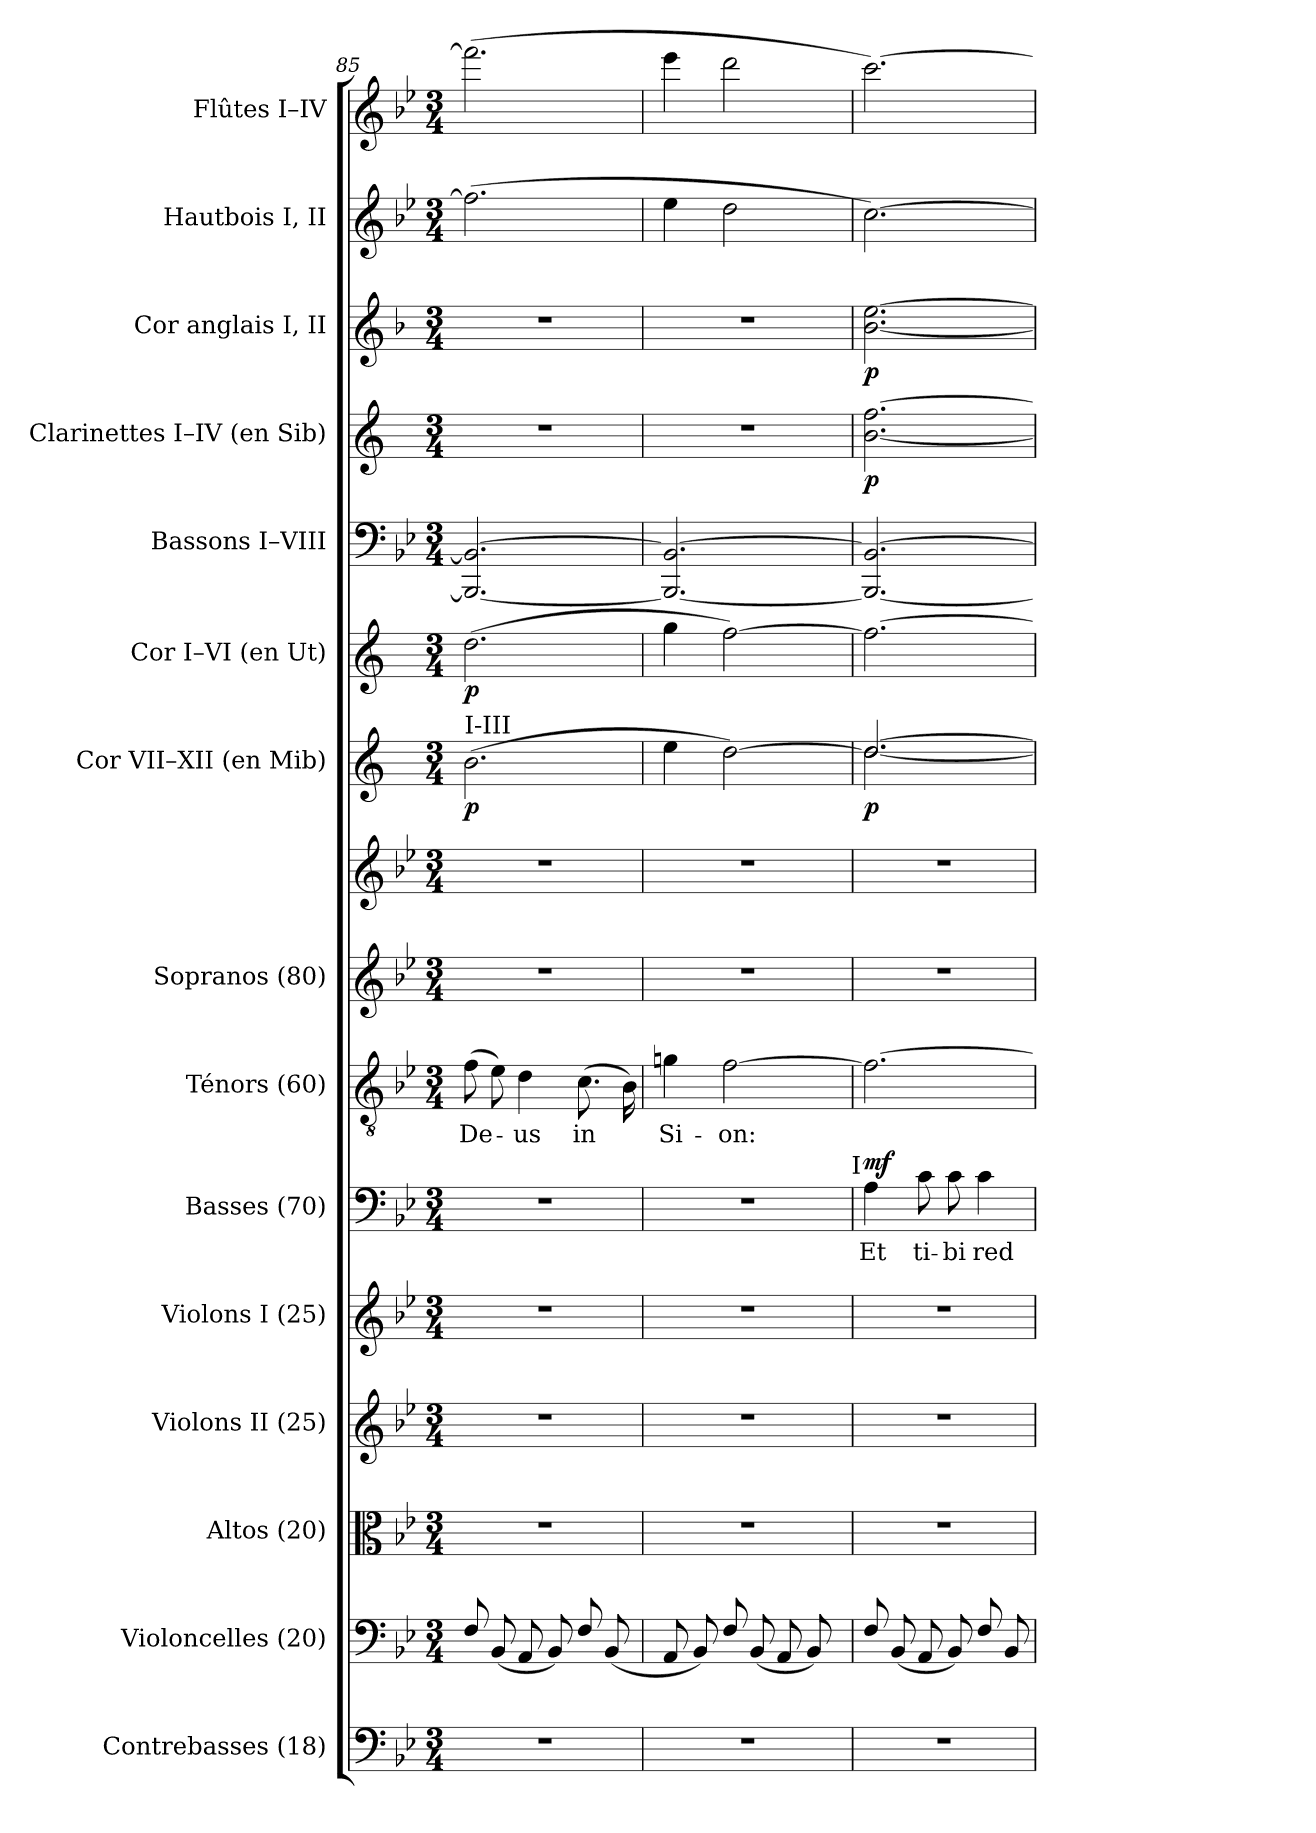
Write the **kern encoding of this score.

**kern	**kern	**kern	**kern	**kern	**kern	**text	**dynam	**kern	**text	**kern	**kern	**kern	**dynam	**kern	**dynam	**kern	**kern	**dynam	**kern	**dynam	**kern	**kern
*part15	*part14	*part13	*part12	*part11	*part10	*part10	*part10	*part9	*part9	*part8	*part8	*part7	*part7	*part6	*part6	*part5	*part4	*part4	*part3	*part3	*part2	*part1
*staff16	*staff15	*staff14	*staff13	*staff12	*staff11	*staff11	*staff11	*staff10	*staff10	*staff9	*staff8	*staff7	*staff7	*staff6	*staff6	*staff5	*staff4	*staff4	*staff3	*staff3	*staff2	*staff1
*I"Contrebasses (18)	*I"Violoncelles (20)	*I"Altos (20)	*I"Violons II (25)	*I"Violons I (25)	*I"Basses (70)	*	*	*I"Ténors (60)	*	*I"Sopranos (80)	*	*I"Cor VII–XII (en Mib)	*	*I"Cor I–VI (en Ut)	*	*I"Bassons I–VIII	*I"Clarinettes I–IV (en Sib)	*	*I"Cor anglais I, II	*	*I"Hautbois I, II	*I"Flûtes I–IV
*I'Cb.	*I'Vlles	*I'Altos	*I'Vns II	*I'Vns I	*I'Basses	*	*	*I'Tén.	*	*I'Sopr.	*	*I'Cor (Mib)	*	*I'Cor (Ut)	*	*I'Bns	*I'Cl. (Sib)	*	*I'C. a.	*	*I'Hb.	*I'Fl.
*clefF4	*clefF4	*clefC3	*clefG2	*clefG2	*clefF4	*	*	*clefGv2	*	*clefG2	*clefG2	*clefG2	*	*clefG2	*	*clefF4	*clefG2	*	*clefG2	*	*clefG2	*clefG2
*ITrd7c12	*	*	*	*	*	*	*	*ITrd7c12	*	*	*	*ITrd5c9	*	*ITrd7c12	*	*	*ITrd1c2	*	*ITrd4c7	*	*	*
*k[b-e-]	*k[b-e-]	*k[b-e-]	*k[b-e-]	*k[b-e-]	*k[b-e-]	*	*	*k[b-e-]	*	*k[b-e-]	*k[b-e-]	*k[b-e-a-]	*	*k[]	*	*k[b-e-]	*k[b-e-]	*	*k[b-e-]	*	*k[b-e-]	*k[b-e-]
*B-:	*B-:	*B-:	*B-:	*B-:	*B-:	*	*	*B-:	*	*B-:	*B-:	*E-:	*	*C:	*	*B-:	*B-:	*	*B-:	*	*B-:	*B-:
*M3/4	*M3/4	*M3/4	*M3/4	*M3/4	*M3/4	*	*	*M3/4	*	*M3/4	*M3/4	*M3/4	*	*M3/4	*	*M3/4	*M3/4	*	*M3/4	*	*M3/4	*M3/4
=85	=85	=85	=85	=85	=85	=85	=85	=85	=85	=85	=85	=85	=85	=85	=85	=85	=85	=85	=85	=85	=85	=85
!LO:N:vis=1	!	!LO:N:vis=1	!LO:N:vis=1	!LO:N:vis=1	!LO:N:vis=1	!	!	!	!	!	!	!	!	!	!	!	!	!	!	!	!	!
!	!	!	!	!	!	!	!	!	!	!	!	!LO:TX:a:t=I-III	!	!	!	!	!	!	!	!	!	!
!	!	!	!	!	!	!	!	!	!LO:LY:b:color=#000000	!LO:N:vis=1	!LO:N:vis=1	!	!	!	!	!	!LO:N:vis=1	!	!LO:N:vis=1	!	!	!
2.r	8Fi/	2.r	2.r	2.r	2.r	.	.	(8Fi\	De-	2.r	2.r	(2.di\	p	(2.di\	p	2.BBB-i/_< 2.BB-i_>	2.r	.	2.r	.	(2.ffi\]	(2.fffi\]
.	(8BB-i/	.	.	.	.	.	.	8E-i\)	.	.	.	.	.	.	.	.	.	.	.	.	.	.
!	!	!	!	!	!	!	!	!	!LO:LY:b:color=#000000	!	!	!	!	!	!	!	!	!	!	!	!	!
.	8AAi/	.	.	.	.	.	.	4Di\	-us	.	.	.	.	.	.	.	.	.	.	.	.	.
.	8BB-i/)	.	.	.	.	.	.	.	.	.	.	.	.	.	.	.	.	.	.	.	.	.
!	!	!	!	!	!	!	!	!	!LO:LY:b:color=#000000	!	!	!	!	!	!	!	!	!	!	!	!	!
.	8Fi/	.	.	.	.	.	.	(8.Ci\	in	.	.	.	.	.	.	.	.	.	.	.	.	.
.	(8BB-i/	.	.	.	.	.	.	.	.	.	.	.	.	.	.	.	.	.	.	.	.	.
.	.	.	.	.	.	.	.	16BB-i\)	.	.	.	.	.	.	.	.	.	.	.	.	.	.
=86	=86	=86	=86	=86	=86	=86	=86	=86	=86	=86	=86	=86	=86	=86	=86	=86	=86	=86	=86	=86	=86	=86
!LO:N:vis=1	!	!LO:N:vis=1	!LO:N:vis=1	!LO:N:vis=1	!LO:N:vis=1	!	!	!	!	!	!	!	!	!	!	!	!	!	!	!	!	!
!	!	!	!	!	!	!	!	!	!LO:LY:b:color=#000000	!LO:N:vis=1	!LO:N:vis=1	!	!	!	!	!	!LO:N:vis=1	!	!LO:N:vis=1	!	!	!
*	*	*	*	*	*^	*	*	*	*	*	*	*	*	*	*	*	*	*	*	*	*	*
2.r	8AAi/	2.r	2.r	2.r	2.r	2ryy	.	.	4Gni\	Si-	2.r	2.r	4gi\	.	4gi\	.	2.BBB-i/_< 2.BB-i_>	2.r	.	2.r	.	4ee-i\	4eee-i\
.	8BB-i/)	.	.	.	.	.	.	.	.	.	.	.	.	.	.	.	.	.	.	.	.	.	.
!	!	!	!	!	!	!	!	!	!	!LO:LY:b:color=#000000	!	!	!	!	!	!	!	!	!	!	!	!	!
.	8Fi/	.	.	.	.	.	.	.	[>2Fi\	-on:	.	.	[>2fi\)	.	[>2fi\)	.	.	.	.	.	.	2ddi\	2dddi\
.	(8BB-i/	.	.	.	.	.	.	.	.	.	.	.	.	.	.	.	.	.	.	.	.	.	.
.	8AAi/	.	.	.	.	8ryy	.	.	.	.	.	.	.	.	.	.	.	.	.	.	.	.	.
.	8BB-i/)	.	.	.	.	16ryy	.	.	.	.	.	.	.	.	.	.	.	.	.	.	.	.	.
.	.	.	.	.	.	32ryy	.	.	.	.	.	.	.	.	.	.	.	.	.	.	.	.	.
.	.	.	.	.	.	64ryy	.	.	.	.	.	.	.	.	.	.	.	.	.	.	.	.	.
.	.	.	.	.	.	128...ryy	.	.	.	.	.	.	.	.	.	.	.	.	.	.	.	.	.
!	!	!	!	!	!	!LO:TX:a:t=I	!	!	!	!	!	!	!	!	!	!	!	!	!	!	!	!	!
.	.	.	.	.	.	1024ryy	.	.	.	.	.	.	.	.	.	.	.	.	.	.	.	.	.
=87	=87	=87	=87	=87	=87	=87	=87	=87	=87	=87	=87	=87	=87	=87	=87	=87	=87	=87	=87	=87	=87	=87	=87
!LO:N:vis=1	!	!LO:N:vis=1	!LO:N:vis=1	!LO:N:vis=1	!	!	!	!	!	!	!	!	!	!	!	!	!	!	!	!	!	!	!
*	*	*	*	*	*v	*v	*	*	*	*	*	*	*	*	*	*	*	*	*	*	*	*	*
*	*	*	*	*	*^	*	*	*	*	*	*	*	*	*	*	*	*	*	*	*	*	*
!	!	!	!	!	!	!	!LO:LY:b:color=#000000	!	!	!	!LO:N:vis=1	!LO:N:vis=1	!	!	!	!	!	!	!	!	!	!	!
*	*	*	*	*	*v	*v	*	*	*	*	*	*	*^	*	*	*	*	*	*	*	*	*	*
2.r	8Fi/	2.r	2.r	2.r	4Ai\	Et	mf	2.Fi\_>	.	2.r	2.r	2.fi/_>	[<2.fi\	p	2.fi\_>	.	2.BBB-i/_< 2.BB-i_>	[<2.ai\ [>2.ee-i	p	[<2.e-i\ [>2.ai	p	[>2.cci\)	[>2.ccci\)
.	(8BB-i/	.	.	.	.	.	.	.	.	.	.	.	.	.	.	.	.	.	.	.	.	.	.
!	!	!	!	!	!	!LO:LY:b:color=#000000	!	!	!	!	!	!	!	!	!	!	!	!	!	!	!	!	!
.	8AAi/	.	.	.	8ci\	ti-	.	.	.	.	.	.	.	.	.	.	.	.	.	.	.	.	.
!	!	!	!	!	!	!LO:LY:b:color=#000000	!	!	!	!	!	!	!	!	!	!	!	!	!	!	!	!	!
.	8BB-i/)	.	.	.	8ci\	-bi	.	.	.	.	.	.	.	.	.	.	.	.	.	.	.	.	.
!	!	!	!	!	!	!LO:LY:b:color=#000000	!	!	!	!	!	!	!	!	!	!	!	!	!	!	!	!	!
.	8Fi/	.	.	.	4ci\	red-	.	.	.	.	.	.	.	.	.	.	.	.	.	.	.	.	.
.	8BB-i/	.	.	.	.	.	.	.	.	.	.	.	.	.	.	.	.	.	.	.	.	.	.
*	*	*	*	*	*	*	*	*	*	*	*	*v	*v	*	*	*	*	*	*	*	*	*	*
=	=	=	=	=	=	=	=	=	=	=	=	=	=	=	=	=	=	=	=	=	=	=
*-	*-	*-	*-	*-	*-	*-	*-	*-	*-	*-	*-	*-	*-	*-	*-	*-	*-	*-	*-	*-	*-	*-
